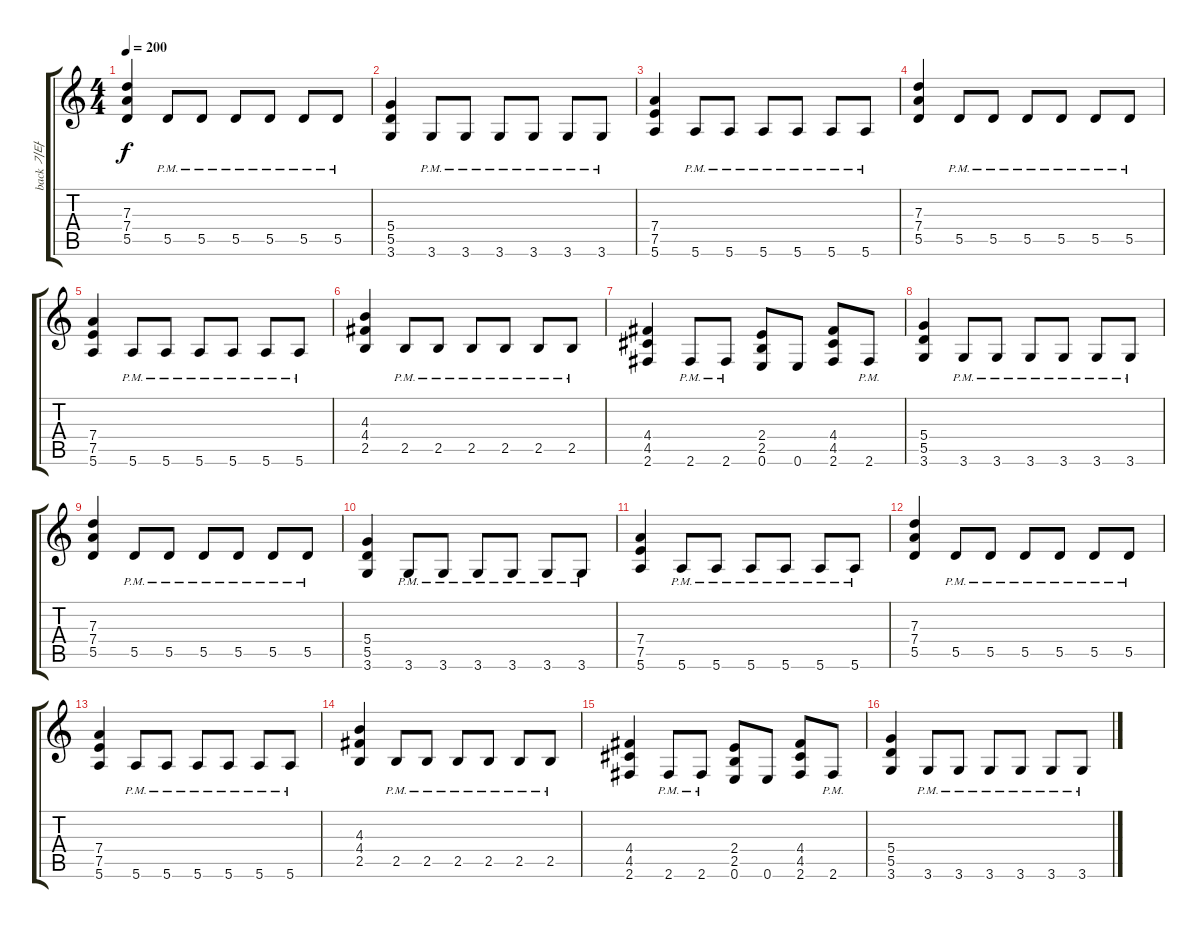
\track ("back 기타" "back 기타") {instrument distortionguitar}
\staff {score tabs}
\tuning (E4 B3 G3 D3 A2 E2) {hide}
\ts (4 4)
\tempo 200
\clef g2
\ks c
(7.3 7.4 5.5).4{dy f} 5.5{pm}.8 5.5{pm}.8 5.5{pm}.8 5.5{pm}.8 5.5{pm}.8 5.5{pm}.8 |
(5.4 5.5 3.6).4 3.6{pm}.8 3.6{pm}.8 3.6{pm}.8 3.6{pm}.8 3.6{pm}.8 3.6{pm}.8 |
(7.4 7.5 5.6).4 5.6{pm}.8 5.6{pm}.8 5.6{pm}.8 5.6{pm}.8 5.6{pm}.8 5.6{pm}.8 |
(7.3 7.4 5.5).4 5.5{pm}.8 5.5{pm}.8 5.5{pm}.8 5.5{pm}.8 5.5{pm}.8 5.5{pm}.8 |
(7.4 7.5 5.6).4 5.6{pm}.8 5.6{pm}.8 5.6{pm}.8 5.6{pm}.8 5.6{pm}.8 5.6{pm}.8 |
(4.3 4.4 2.5).4 2.5{pm}.8 2.5{pm}.8 2.5{pm}.8 2.5{pm}.8 2.5{pm}.8 2.5{pm}.8 |
(4.4 4.5 2.6).4 2.6{pm}.8 2.6{pm}.8 (2.4 2.5 0.6).8 0.6.8 (4.4 4.5 2.6).8 2.6{pm}.8 |
(5.4 5.5 3.6).4 3.6{pm}.8 3.6{pm}.8 3.6{pm}.8 3.6{pm}.8 3.6{pm}.8 3.6{pm}.8 |
(7.3 7.4 5.5).4 5.5{pm}.8 5.5{pm}.8 5.5{pm}.8 5.5{pm}.8 5.5{pm}.8 5.5{pm}.8 |
(5.4 5.5 3.6).4 3.6{pm}.8 3.6{pm}.8 3.6{pm}.8 3.6{pm}.8 3.6{pm}.8 3.6{pm}.8 |
(7.4 7.5 5.6).4 5.6{pm}.8 5.6{pm}.8 5.6{pm}.8 5.6{pm}.8 5.6{pm}.8 5.6{pm}.8 |
(7.3 7.4 5.5).4 5.5{pm}.8 5.5{pm}.8 5.5{pm}.8 5.5{pm}.8 5.5{pm}.8 5.5{pm}.8 |
(7.4 7.5 5.6).4 5.6{pm}.8 5.6{pm}.8 5.6{pm}.8 5.6{pm}.8 5.6{pm}.8 5.6{pm}.8 |
(4.3 4.4 2.5).4 2.5{pm}.8 2.5{pm}.8 2.5{pm}.8 2.5{pm}.8 2.5{pm}.8 2.5{pm}.8 |
(4.4 4.5 2.6).4 2.6{pm}.8 2.6{pm}.8 (2.4 2.5 0.6).8 0.6.8 (4.4 4.5 2.6).8 2.6{pm}.8 |
(5.4 5.5 3.6).4 3.6{pm}.8 3.6{pm}.8 3.6{pm}.8 3.6{pm}.8 3.6{pm}.8 3.6{pm}.8
